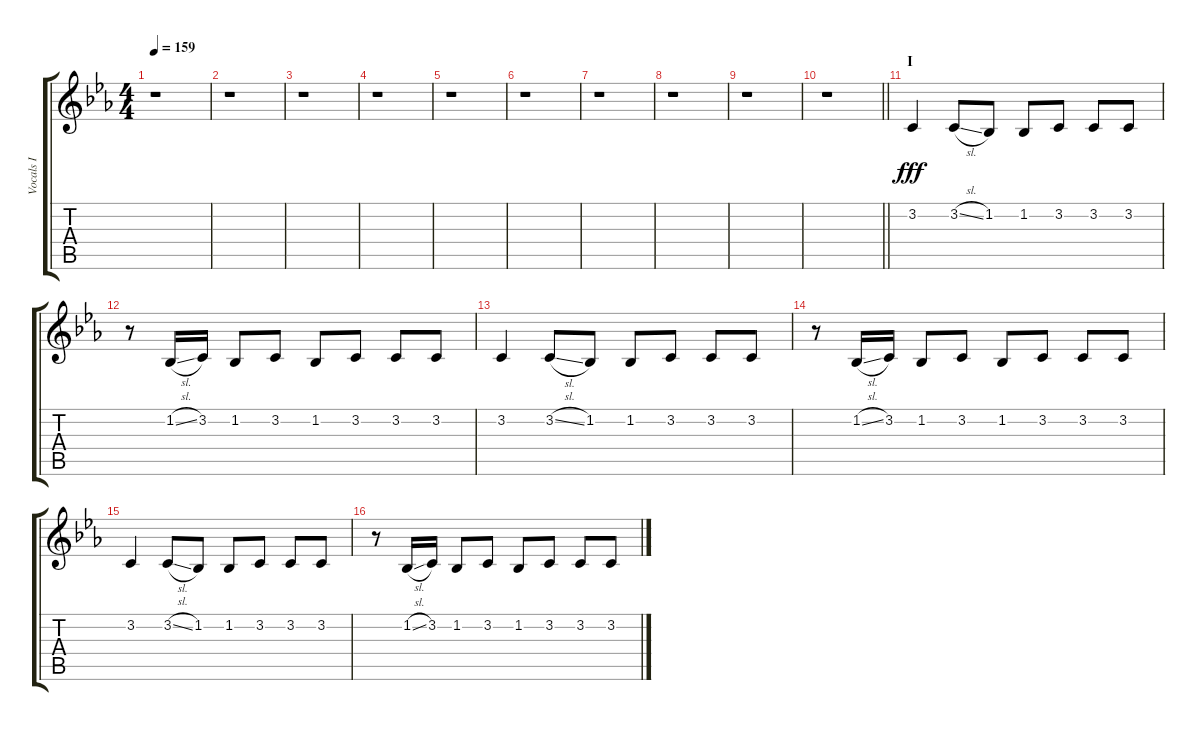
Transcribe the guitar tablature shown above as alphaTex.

\track ("Vocals I" "Vocals I") {instrument voiceoohs}
\staff {score tabs}
\tuning (D4 A3 F3 C3 G2 C2) {hide}
\ts (4 4)
\tempo 159
\clef g2
\ks eb
r.1{dy f} |
r.1 |
r.1 |
r.1 |
r.1 |
r.1 |
r.1 |
r.1 |
r.1 |
\barLineRight lightlight
r.1 |
\section ("" "I")
3.2.4{dy fff} 3.2{sl}.8 1.2.8 1.2.8 3.2.8 3.2.8 3.2.8 |
r.8 1.2{sl}.16 3.2.16 1.2.8 3.2.8 1.2.8 3.2.8 3.2.8 3.2.8 |
3.2.4 3.2{sl}.8 1.2.8 1.2.8 3.2.8 3.2.8 3.2.8 |
r.8 1.2{sl}.16 3.2.16 1.2.8 3.2.8 1.2.8 3.2.8 3.2.8 3.2.8 |
3.2.4 3.2{sl}.8 1.2.8 1.2.8 3.2.8 3.2.8 3.2.8 |
r.8 1.2{sl}.16 3.2.16 1.2.8 3.2.8 1.2.8 3.2.8 3.2.8 3.2.8
